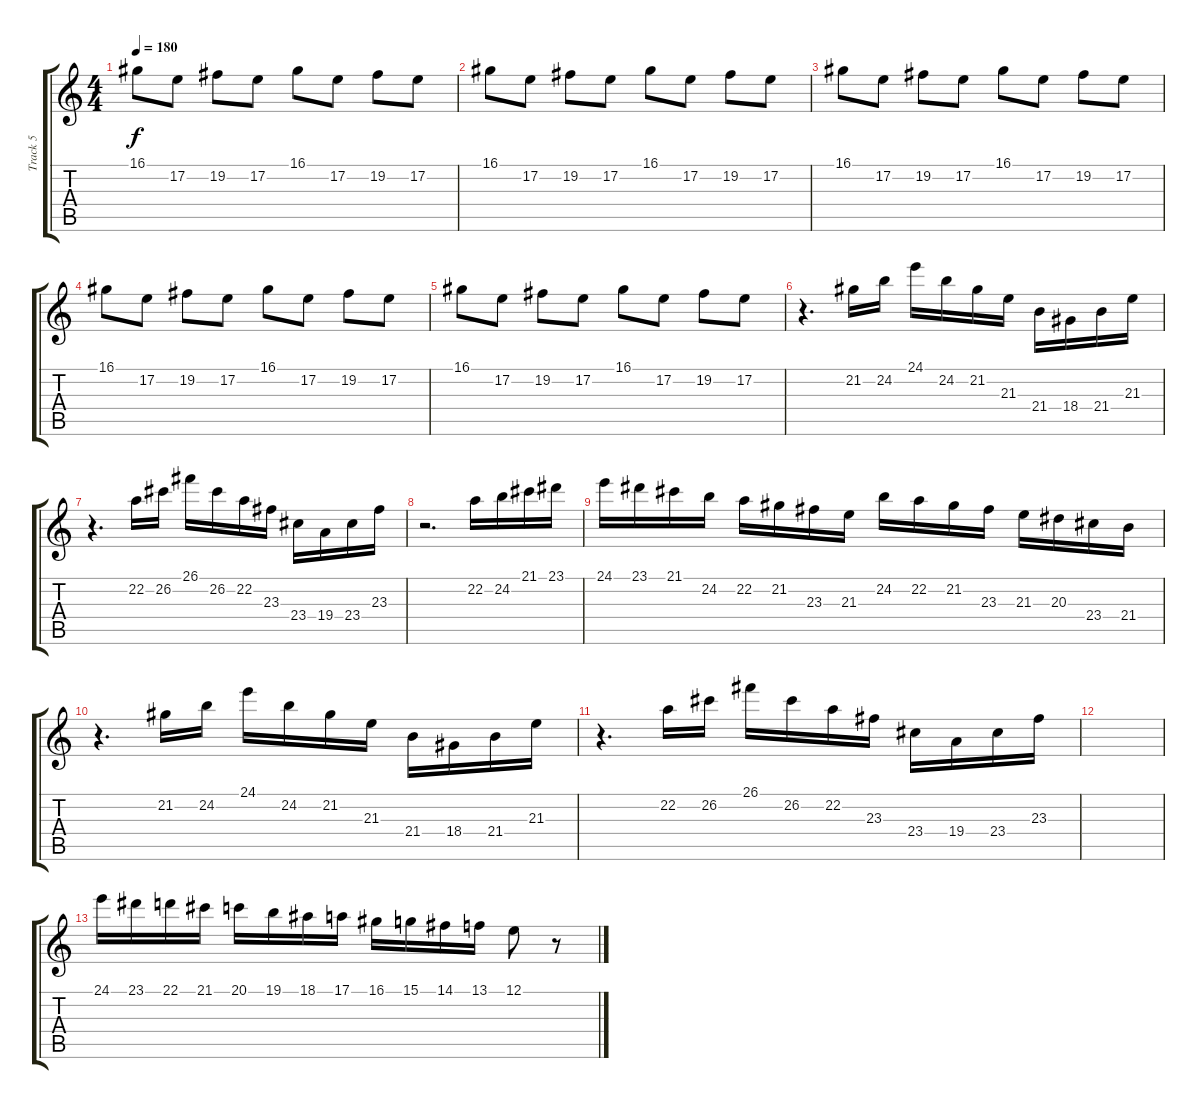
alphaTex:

\track ("Track 5" "Track 5") {instrument flute}
\staff {score tabs}
\tuning (E4 B3 G3 D3 A2 E2) {hide}
\ts (4 4)
\tempo 180
\clef g2
\ks c
16.1.8{dy f} 17.2.8 19.2.8 17.2.8 16.1.8 17.2.8 19.2.8 17.2.8 |
16.1.8 17.2.8 19.2.8 17.2.8 16.1.8 17.2.8 19.2.8 17.2.8 |
16.1.8 17.2.8 19.2.8 17.2.8 16.1.8 17.2.8 19.2.8 17.2.8 |
16.1.8 17.2.8 19.2.8 17.2.8 16.1.8 17.2.8 19.2.8 17.2.8 |
16.1.8 17.2.8 19.2.8 17.2.8 16.1.8 17.2.8 19.2.8 17.2.8 |
r.4{d} 21.2.16 24.2.16 24.1.16 24.2.16 21.2.16 21.3.16 21.4.16 18.4.16 21.4.16 21.3.16 |
r.4{d} 22.2.16 26.2.16 26.1.16 26.2.16 22.2.16 23.3.16 23.4.16 19.4.16 23.4.16 23.3.16 |
r.2{d} 22.2.16 24.2.16 21.1.16 23.1.16 |
24.1.16 23.1.16 21.1.16 24.2.16 22.2.16 21.2.16 23.3.16 21.3.16 24.2.16 22.2.16 21.2.16 23.3.16 21.3.16 20.3.16 23.4.16 21.4.16 |
r.4{d} 21.2.16 24.2.16 24.1.16 24.2.16 21.2.16 21.3.16 21.4.16 18.4.16 21.4.16 21.3.16 |
r.4{d} 22.2.16 26.2.16 26.1.16 26.2.16 22.2.16 23.3.16 23.4.16 19.4.16 23.4.16 23.3.16 |
|
24.1.16 23.1.16 22.1.16 21.1.16 20.1.16 19.1.16 18.1.16 17.1.16 16.1.16 15.1.16 14.1.16 13.1.16 12.1.8 r.8
